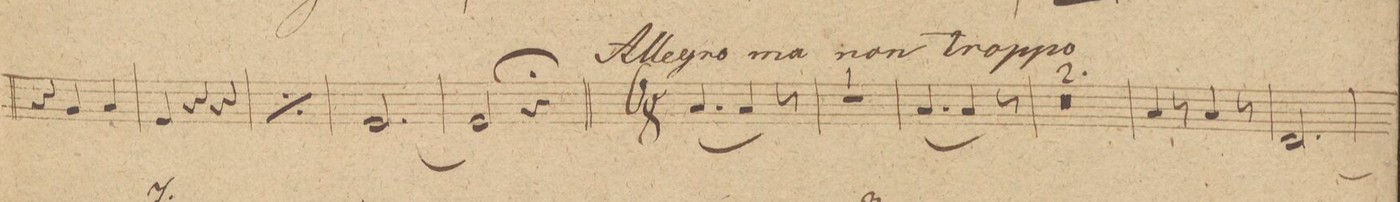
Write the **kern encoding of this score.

**kern
*I"Baſso
*clefF4
*k[]
*M3/4
4r
4BB/
4C/
=10
4GG/
4r
4r
=11
*rep
4GG/
4r
4r
*Xrep
=12
[2.GG/
=13
2GG/]
4r;
=14||
*M6/8
[4.C/
4C/]
8r
=15
2.r
=16
[4.C/
4C/]
8r
=17
1.r
=18
=19
4C/
8r
4C/
8r
=20
[2.FF/
=21
*-
